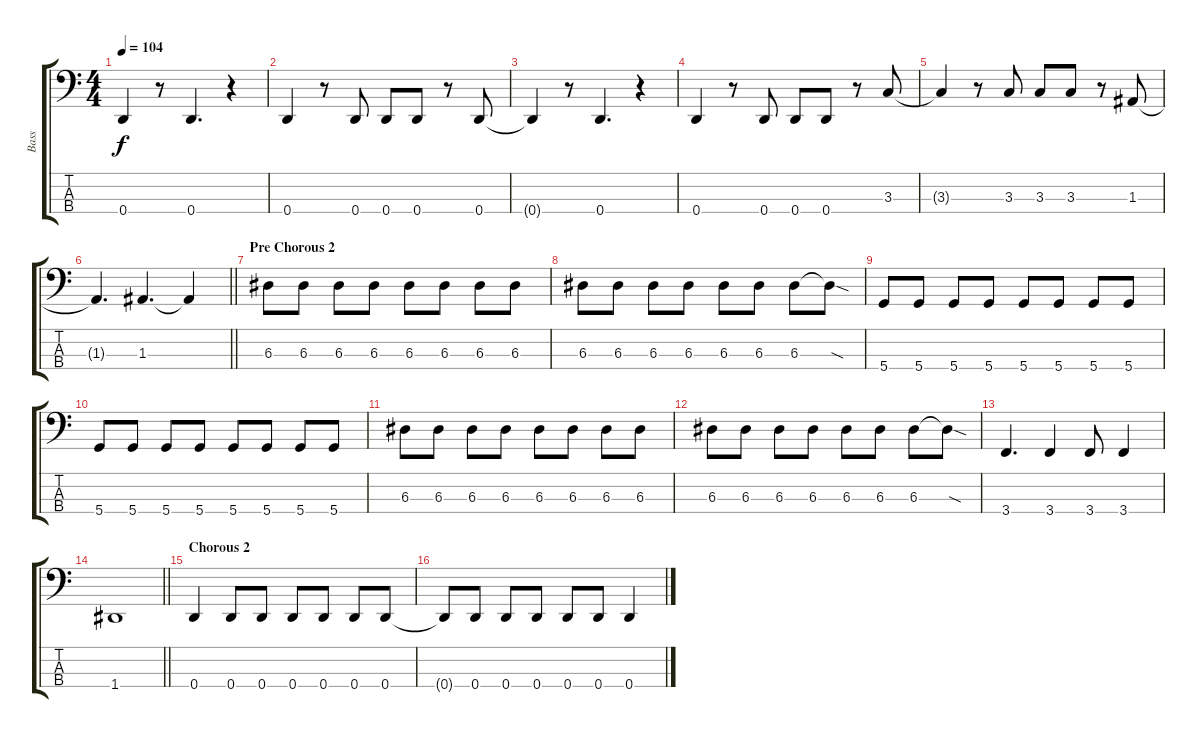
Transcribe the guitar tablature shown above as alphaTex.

\track ("Bass" "Bass") {instrument electricbassfinger}
\staff {score tabs}
\tuning (G2 D2 A1 D1) {hide}
\ts (4 4)
\tempo 104
\clef f4
\ks c
0.4{t}.4{dy f} r.8 0.4.4{d} r.4 |
0.4.4 r.8 0.4.8 0.4.8 0.4.8 r.8 0.4.8 |
0.4{t}.4 r.8 0.4.4{d} r.4 |
0.4.4 r.8 0.4.8 0.4.8 0.4.8 r.8 3.3.8 |
3.3{t}.4 r.8 3.3.8 3.3.8 3.3.8 r.8 1.3.8 |
\barLineRight lightlight
1.3{t}.4{d} 1.3.4{d} 1.3{t}.4 |
\section ("" "Pre Chorous 2")
6.3.8 6.3.8 6.3.8 6.3.8 6.3.8 6.3.8 6.3.8 6.3.8 |
6.3.8 6.3.8 6.3.8 6.3.8 6.3.8 6.3.8 6.3.8 6.3{sod t}.8 |
5.4.8 5.4.8 5.4.8 5.4.8 5.4.8 5.4.8 5.4.8 5.4.8 |
5.4.8 5.4.8 5.4.8 5.4.8 5.4.8 5.4.8 5.4.8 5.4.8 |
6.3.8 6.3.8 6.3.8 6.3.8 6.3.8 6.3.8 6.3.8 6.3.8 |
6.3.8 6.3.8 6.3.8 6.3.8 6.3.8 6.3.8 6.3.8 6.3{sod t}.8 |
3.4.4{d} 3.4.4 3.4.8 3.4.4 |
\barLineRight lightlight
1.4.1 |
\section ("" "Chorous 2")
0.4.4 0.4.8 0.4.8 0.4.8 0.4.8 0.4.8 0.4.8 |
0.4{t}.8 0.4.8 0.4.8 0.4.8 0.4.8 0.4.8 0.4.4
